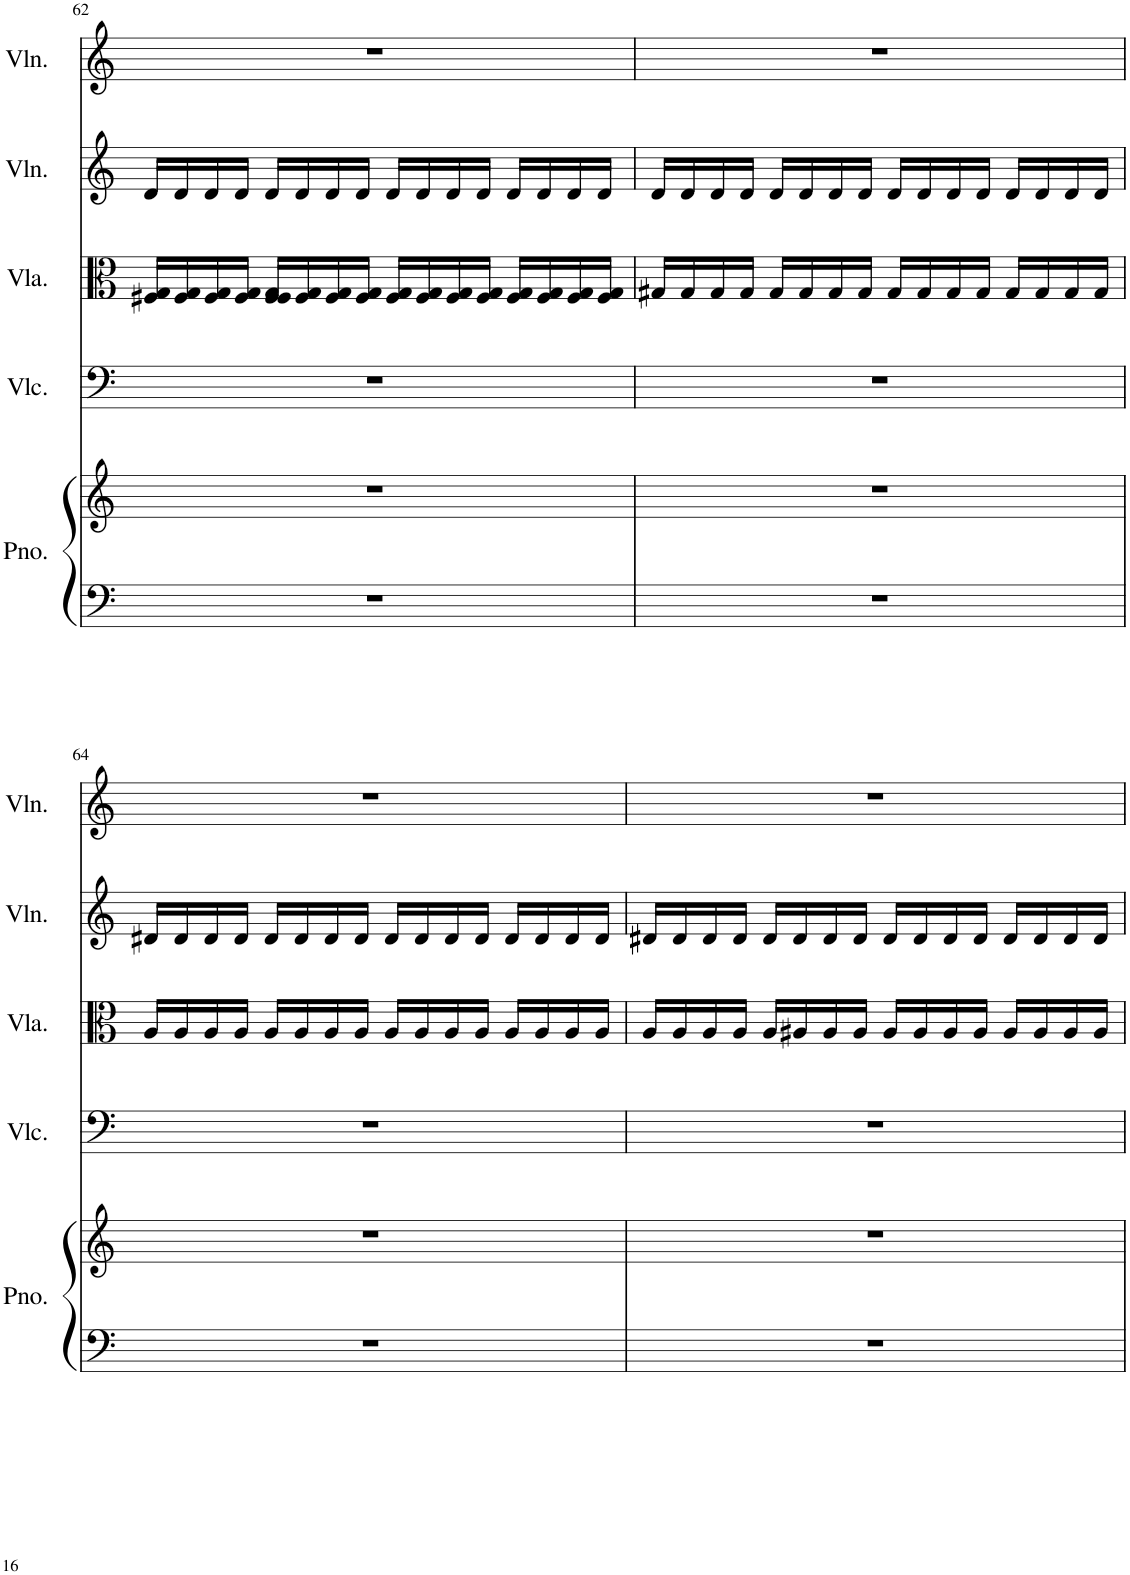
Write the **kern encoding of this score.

**kern	**kern	**kern	**kern	**kern	**kern
*part5	*part5	*part4	*part3	*part2	*part1
*staff6	*staff5	*staff4	*staff3	*staff2	*staff1
*I"Piano	*	*I"Violoncello	*I"Viola	*I"Violin	*I"Violin
*I'Pno.	*	*I'Vlc.	*I'Vla.	*I'Vln.	*I'Vln.
!!LO:PB:g=z
*clefF4	*clefG2	*clefF4	*clefC3	*clefG2	*clefG2
*k[]	*k[]	*k[]	*k[]	*k[]	*k[]
*M4/4	*M4/4	*M4/4	*M4/4	*M4/4	*M4/4
=62	=62	=62	=62	=62	=62
1r	1r	1r	16F#X/ 16G/LL	16d/LL	1r
.	.	.	16F#/ 16G/	16d/	.
.	.	.	16F#/ 16G/	16d/	.
.	.	.	16F#/ 16G/JJ	16d/JJ	.
.	.	.	16F#/ 16F#/ 16G/LL	16d/LL	.
.	.	.	16F#/ 16G/	16d/	.
.	.	.	16F#/ 16G/	16d/	.
.	.	.	16F#/ 16G/JJ	16d/JJ	.
.	.	.	16F#/ 16G/LL	16d/LL	.
.	.	.	16F#/ 16G/	16d/	.
.	.	.	16F#/ 16G/	16d/	.
.	.	.	16F#/ 16G/JJ	16d/JJ	.
.	.	.	16F#/ 16G/LL	16d/LL	.
.	.	.	16F#/ 16G/	16d/	.
.	.	.	16F#/ 16G/	16d/	.
.	.	.	16F#/ 16G/JJ	16d/JJ	.
=63	=63	=63	=63	=63	=63
1r	1r	1r	16G#X/LL	16d/LL	1r
.	.	.	16G#/	16d/	.
.	.	.	16G#/	16d/	.
.	.	.	16G#/JJ	16d/JJ	.
.	.	.	16G#/LL	16d/LL	.
.	.	.	16G#/	16d/	.
.	.	.	16G#/	16d/	.
.	.	.	16G#/JJ	16d/JJ	.
.	.	.	16G#/LL	16d/LL	.
.	.	.	16G#/	16d/	.
.	.	.	16G#/	16d/	.
.	.	.	16G#/JJ	16d/JJ	.
.	.	.	16G#/LL	16d/LL	.
.	.	.	16G#/	16d/	.
.	.	.	16G#/	16d/	.
.	.	.	16G#/JJ	16d/JJ	.
!!LO:LB:g=z
=64	=64	=64	=64	=64	=64
1r	1r	1r	16A/LL	16d#X/LL	1r
.	.	.	16A/	16d#/	.
.	.	.	16A/	16d#/	.
.	.	.	16A/JJ	16d#/JJ	.
.	.	.	16A/LL	16d#/LL	.
.	.	.	16A/	16d#/	.
.	.	.	16A/	16d#/	.
.	.	.	16A/JJ	16d#/JJ	.
.	.	.	16A/LL	16d#/LL	.
.	.	.	16A/	16d#/	.
.	.	.	16A/	16d#/	.
.	.	.	16A/JJ	16d#/JJ	.
.	.	.	16A/LL	16d#/LL	.
.	.	.	16A/	16d#/	.
.	.	.	16A/	16d#/	.
.	.	.	16A/JJ	16d#/JJ	.
=65	=65	=65	=65	=65	=65
1r	1r	1r	16A/LL	16d#X/LL	1r
.	.	.	16A/	16d#/	.
.	.	.	16A/	16d#/	.
.	.	.	16A/JJ	16d#/JJ	.
.	.	.	16A/LL	16d#/LL	.
.	.	.	16A#X/	16d#/	.
.	.	.	16A#/	16d#/	.
.	.	.	16A#/JJ	16d#/JJ	.
.	.	.	16A#/LL	16d#/LL	.
.	.	.	16A#/	16d#/	.
.	.	.	16A#/	16d#/	.
.	.	.	16A#/JJ	16d#/JJ	.
.	.	.	16A#/LL	16d#/LL	.
.	.	.	16A#/	16d#/	.
.	.	.	16A#/	16d#/	.
.	.	.	16A#/JJ	16d#/JJ	.
=	=	=	=	=	=
*-	*-	*-	*-	*-	*-
